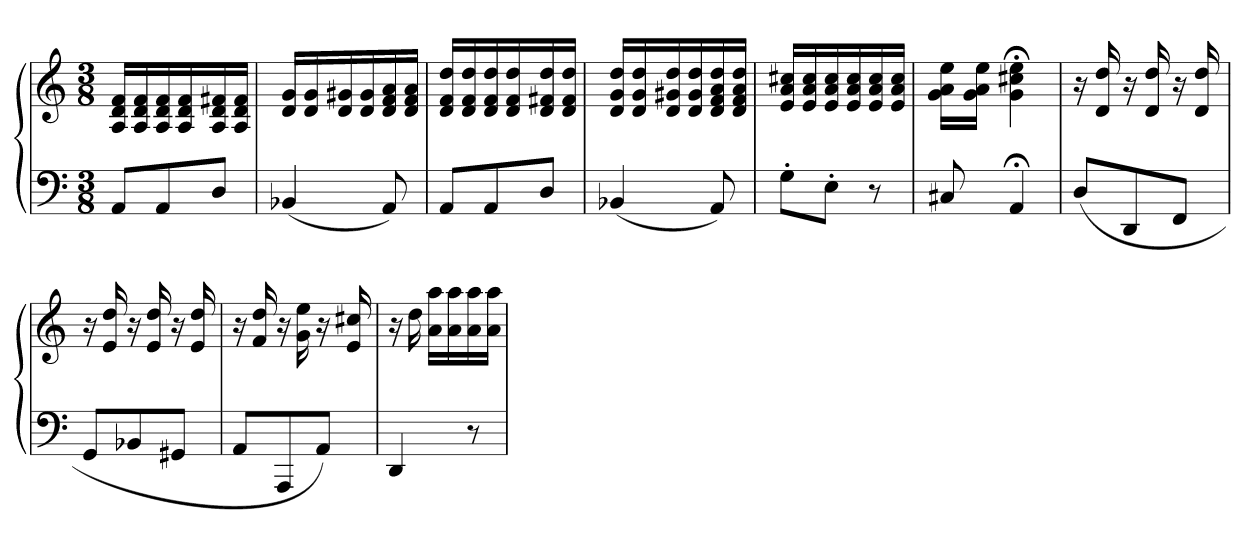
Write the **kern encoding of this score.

**kern	**kern
*part1	*part1
*staff2	*staff1
*clefF4	*clefG2
*M3/8	*M3/8
=	=
8AAL	16A 16d 16fLL
.	16A 16d 16f
8AA	16A 16d 16f
.	16A 16d 16f
8DJ	16A 16d 16f#X
.	16A 16d 16f#JJ
=	=
(4BB-X	16d 16gLL
.	16d 16g
.	16d 16g#X
.	16d 16g#
8AA)	16d 16f 16a
.	16d 16f 16aJJ
=	=
8AAL	16d 16f 16ddLL
.	16d 16f 16dd
8AA	16d 16f 16dd
.	16d 16f 16dd
8DJ	16d 16f#X 16dd
.	16d 16f# 16ddJJ
=	=
(4BB-X	16d 16g 16ddLL
.	16d 16g 16dd
.	16d 16g#X 16dd
.	16d 16g# 16dd
8AA)	16d 16f 16a 16dd
.	16d 16f 16a 16ddJJ
=	=
8G'L	16e 16a 16cc#XLL
.	16e 16a 16cc#
8E'J	16e 16a 16cc#
.	16e 16a 16cc#
8r	16e 16a 16cc#
.	16e 16a 16cc#JJ
=	=
8C#X	16g 16a 16eeLL
.	16g 16a 16eeJJ
4AA;<	4g;< 4cc#X;< 4ee;<
=	=
(8DL	16r
.	16d 16dd
8DD	16r
.	16d 16dd
8FFJ	16r
.	16d 16dd
=	=
8GGL	16r
.	16e 16dd
8BB-X	16r
.	16e 16dd
8GG#XJ	16r
.	16e 16dd
=	=
8AAL	16r
.	16f 16dd
8AAA	16r
.	16g 16ee
8AAJ)	16r
.	16e 16cc#X
=	=
4DD	16r
.	16dd
.	16a 16aaLL
.	16a 16aa
8r	16a 16aa
.	16a 16aaJJ
=	=
*-	*-
